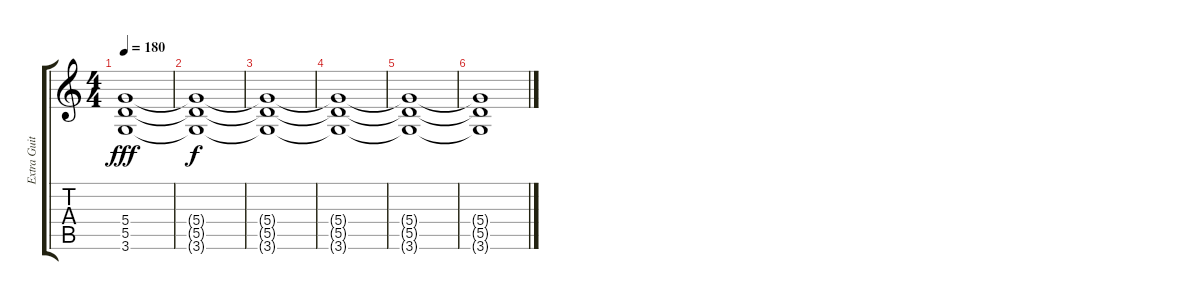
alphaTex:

\track ("Extra Guitar" "Extra Guit") {instrument distortionguitar}
\staff {score tabs}
\tuning (E4 B3 G3 D3 A2 E2) {hide}
\ts (4 4)
\tempo 180
\clef g2
\ks c
(5.4 5.5 3.6).1{dy fff} |
(5.4{t} 5.5{t} 3.6{t}).1{dy f} |
(5.4{t} 5.5{t} 3.6{t}).1 |
(5.4{t} 5.5{t} 3.6{t}).1 |
(5.4{t} 5.5{t} 3.6{t}).1 |
(5.4{t} 5.5{t} 3.6{t}).1
